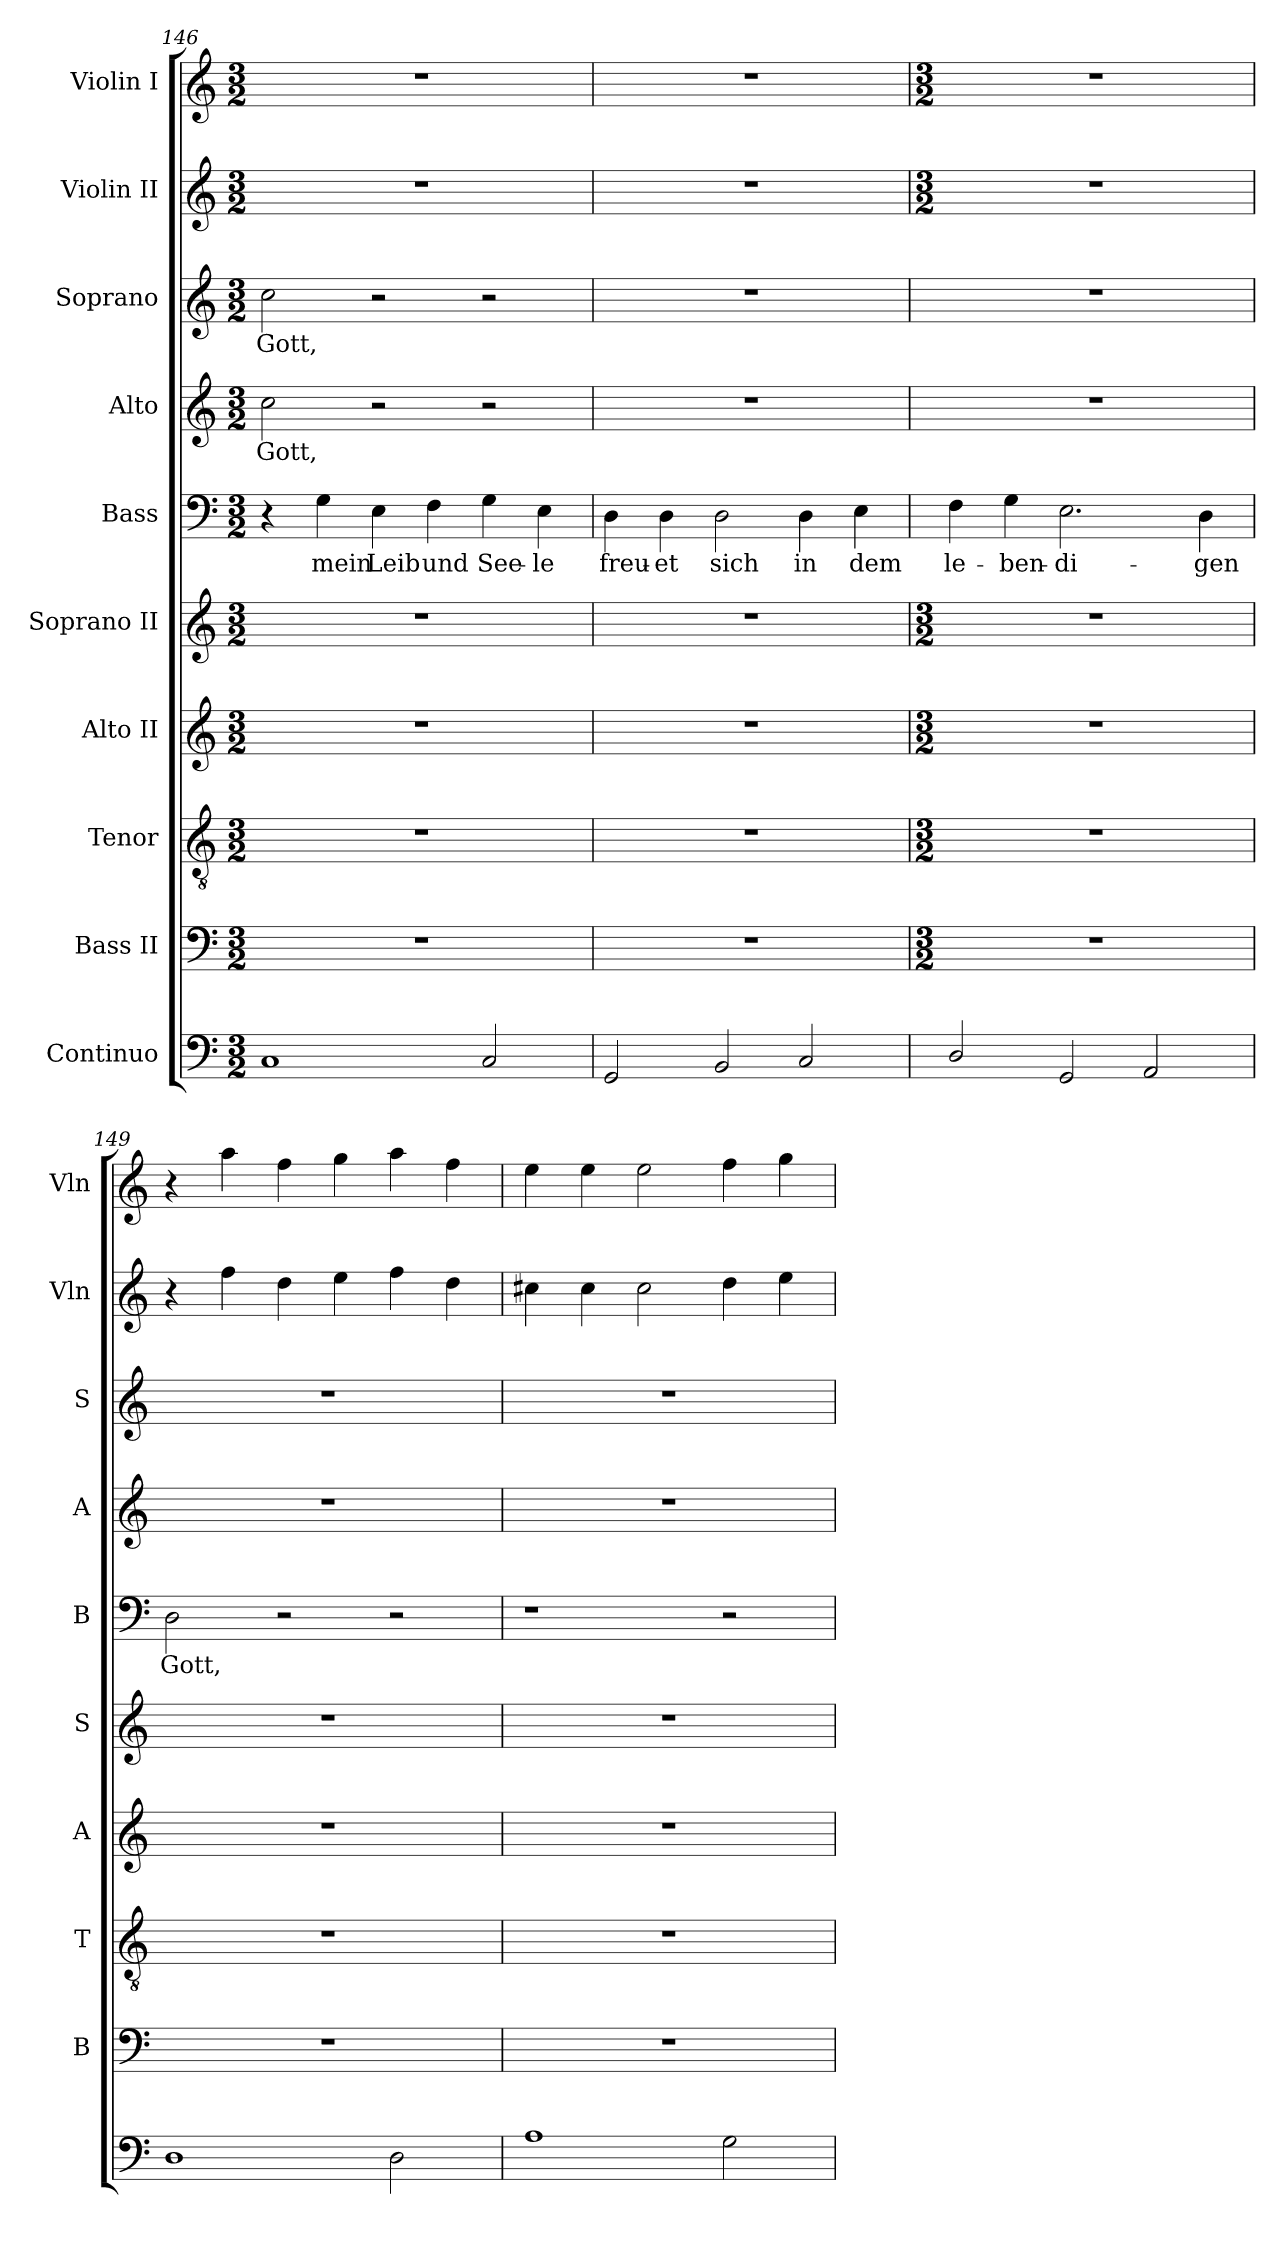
**kern	**kern	**kern	**kern	**kern	**kern	**text	**kern	**text	**kern	**text	**kern	**kern
*part10	*part9	*part8	*part7	*part6	*part5	*part5	*part4	*part4	*part3	*part3	*part2	*part1
*staff10	*staff9	*staff8	*staff7	*staff6	*staff5	*staff5	*staff4	*staff4	*staff3	*staff3	*staff2	*staff1
*I"Continuo	*I"Bass II	*I"Tenor	*I"Alto II	*I"Soprano II	*I"Bass	*	*I"Alto	*	*I"Soprano	*	*I"Violin II	*I"Violin I
*	*I'B	*I'T	*I'A	*I'S	*I'B	*	*I'A	*	*I'S	*	*I'Vln	*I'Vln
*clefF4	*clefF4	*clefGv2	*clefG2	*clefG2	*clefF4	*	*clefG2	*	*clefG2	*	*clefG2	*clefG2
*k[]	*k[]	*k[]	*k[]	*k[]	*k[]	*	*k[]	*	*k[]	*	*k[]	*k[]
*C:	*C:	*C:	*C:	*C:	*C:	*	*C:	*	*C:	*	*C:	*C:
*M3/2	*M3/2	*M3/2	*M3/2	*M3/2	*M3/2	*	*M3/2	*	*M3/2	*	*M3/2	*M3/2
=146	=146	=146	=146	=146	=146	=146	=146	=146	=146	=146	=146	=146
!	!	!	!	!	!	!	!	!LO:LY:b	!	!LO:LY:b	!	!
1C	1.r	1.r	1.r	1.r	4r	.	2cc	Gott,	2cc	Gott,	1.r	1.r
!	!	!	!	!	!	!LO:LY:b	!	!	!	!	!	!
.	.	.	.	.	4G	mein	.	.	.	.	.	.
!	!	!	!	!	!	!LO:LY:b	!	!	!	!	!	!
.	.	.	.	.	4E	Leib	2r	.	2r	.	.	.
!	!	!	!	!	!	!LO:LY:b	!	!	!	!	!	!
.	.	.	.	.	4F	und	.	.	.	.	.	.
!	!	!	!	!	!	!LO:LY:b	!	!	!	!	!	!
2C	.	.	.	.	4G	See-	2r	.	2r	.	.	.
!	!	!	!	!	!	!LO:LY:b	!	!	!	!	!	!
.	.	.	.	.	4E	-le	.	.	.	.	.	.
=147	=147	=147	=147	=147	=147	=147	=147	=147	=147	=147	=147	=147
!	!	!	!	!	!	!LO:LY:b	!LO:N:vis=1	!	!LO:N:vis=1	!	!	!
2GG	1.r	1.r	1.r	1.r	4D	freu-	1.r	.	1.r	.	1.r	1.r
!	!	!	!	!	!	!LO:LY:b	!	!	!	!	!	!
.	.	.	.	.	4D	-et	.	.	.	.	.	.
!	!	!	!	!	!	!LO:LY:b	!	!	!	!	!	!
2BB	.	.	.	.	2D	sich	.	.	.	.	.	.
!	!	!	!	!	!	!LO:LY:b	!	!	!	!	!	!
2C	.	.	.	.	4D	in	.	.	.	.	.	.
!	!	!	!	!	!	!LO:LY:b	!	!	!	!	!	!
.	.	.	.	.	4E	dem	.	.	.	.	.	.
!!LO:LB:g=z
=148	=148	=148	=148	=148	=148	=148	=148	=148	=148	=148	=148	=148
*	*	*	*	*	*	*	*	*	*	*	*k[]	*k[]
*	*	*	*	*	*	*	*	*	*	*	*C:	*C:
*	*M3/2	*M3/2	*M3/2	*M3/2	*	*	*	*	*	*	*M3/2	*M3/2
!	!	!	!	!	!	!LO:LY:b	!LO:N:vis=1	!	!LO:N:vis=1	!	!LO:N:vis=1	!LO:N:vis=1
2D/	1.r	1.r	1.r	1.r	4F	le-	1.r	.	1.r	.	1.r	1.r
!	!	!	!	!	!	!LO:LY:b	!	!	!	!	!	!
.	.	.	.	.	4G	-ben-	.	.	.	.	.	.
!	!	!	!	!	!	!LO:LY:b	!	!	!	!	!	!
2GG	.	.	.	.	2.E	-di-	.	.	.	.	.	.
2AA	.	.	.	.	.	.	.	.	.	.	.	.
!	!	!	!	!	!	!LO:LY:b	!	!	!	!	!	!
.	.	.	.	.	4D	-gen	.	.	.	.	.	.
=149	=149	=149	=149	=149	=149	=149	=149	=149	=149	=149	=149	=149
!	!	!	!	!	!	!LO:LY:b	!LO:N:vis=1	!	!LO:N:vis=1	!	!	!
1D	1.r	1.r	1.r	1.r	2D	Gott,	1.r	.	1.r	.	4r	4r
.	.	.	.	.	.	.	.	.	.	.	4ff	4aa
.	.	.	.	.	2r	.	.	.	.	.	4dd	4ff
.	.	.	.	.	.	.	.	.	.	.	4ee	4gg
2D	.	.	.	.	2r	.	.	.	.	.	4ff	4aa
.	.	.	.	.	.	.	.	.	.	.	4dd	4ff
=150	=150	=150	=150	=150	=150	=150	=150	=150	=150	=150	=150	=150
!	!	!	!	!	!	!	!LO:N:vis=1	!	!LO:N:vis=1	!	!	!
1A	1.r	1.r	1.r	1.r	1r	.	1.r	.	1.r	.	4cc#X	4ee
.	.	.	.	.	.	.	.	.	.	.	4cc#	4ee
.	.	.	.	.	.	.	.	.	.	.	2cc#	2ee
2G	.	.	.	.	2r	.	.	.	.	.	4dd	4ff
.	.	.	.	.	.	.	.	.	.	.	4ee	4gg
=	=	=	=	=	=	=	=	=	=	=	=	=
*-	*-	*-	*-	*-	*-	*-	*-	*-	*-	*-	*-	*-
